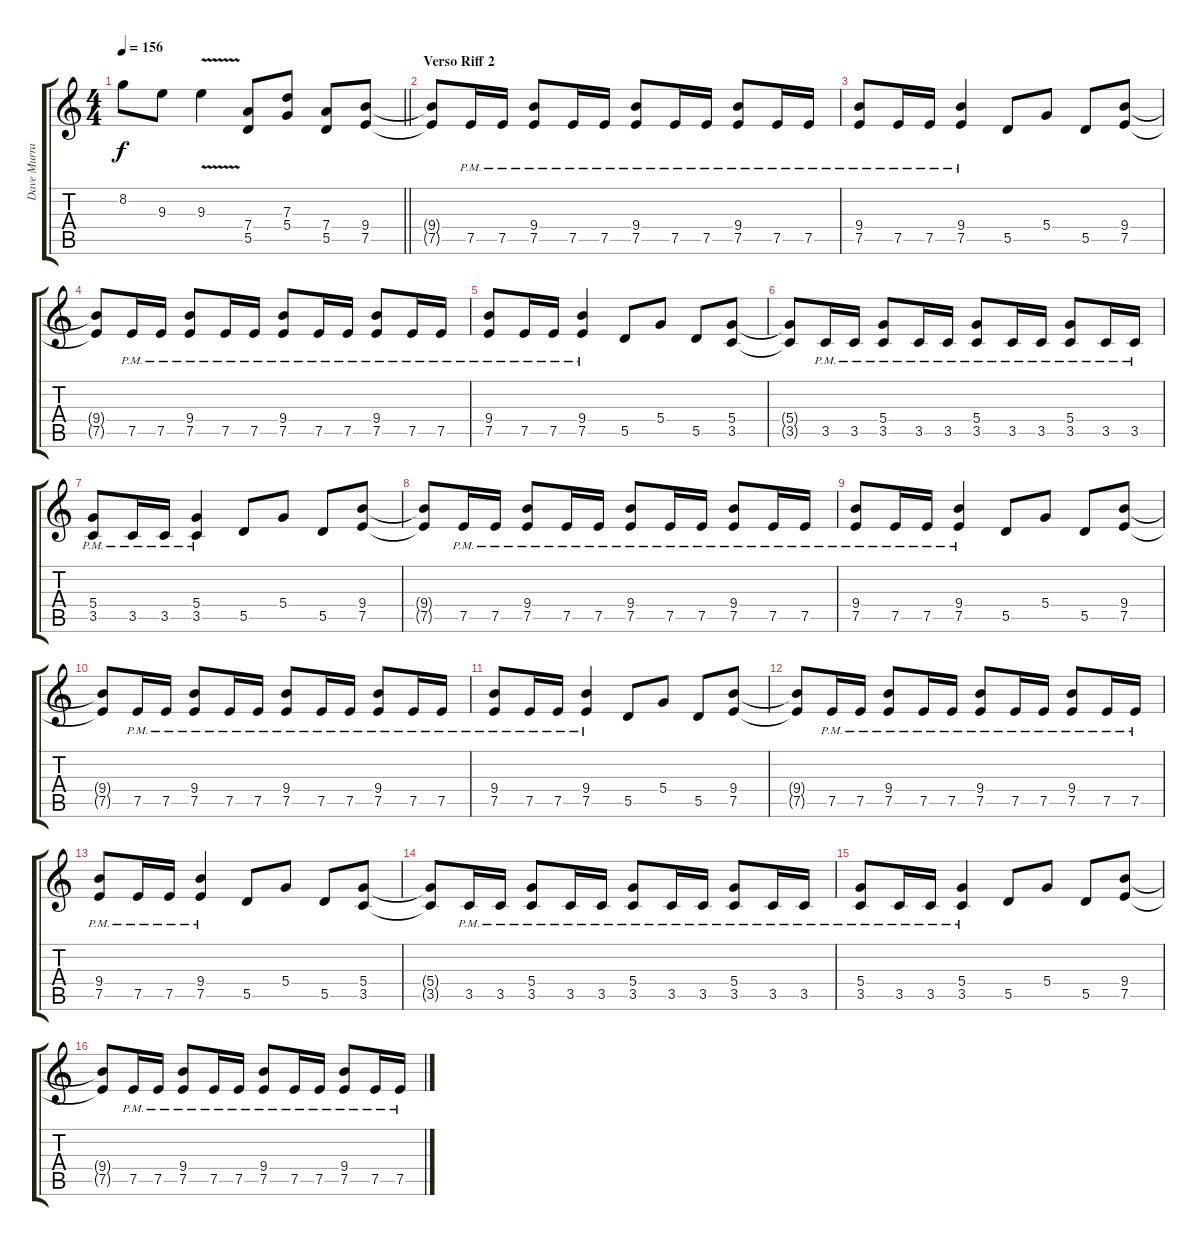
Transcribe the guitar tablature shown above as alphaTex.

\track ("Dave Murray" "Dave Murra") {instrument distortionguitar}
\staff {score tabs}
\tuning (E4 B3 G3 D3 A2 E2) {hide}
\ts (4 4)
\tempo 156
\clef g2
\barLineRight lightlight
\ks c
8.2.8{dy f} 9.3.8 9.3{v}.4 (7.4 5.5).8 (7.3 5.4).8 (7.4 5.5).8 (9.4 7.5).8 |
\section ("" "Verso Riff 2")
(9.4{t} 7.5{t}).8 7.5{pm}.16 7.5{pm}.16 (9.4{pm} 7.5{pm}).8 7.5{pm}.16 7.5{pm}.16 (9.4{pm} 7.5{pm}).8 7.5{pm}.16 7.5{pm}.16 (9.4{pm} 7.5{pm}).8 7.5{pm}.16 7.5{pm}.16 |
(9.4{pm} 7.5{pm}).8 7.5{pm}.16 7.5{pm}.16 (9.4{pm} 7.5{pm}).4 5.5.8 5.4.8 5.5.8 (9.4 7.5).8 |
(9.4{t} 7.5{t}).8 7.5{pm}.16 7.5{pm}.16 (9.4{pm} 7.5{pm}).8 7.5{pm}.16 7.5{pm}.16 (9.4{pm} 7.5{pm}).8 7.5{pm}.16 7.5{pm}.16 (9.4{pm} 7.5{pm}).8 7.5{pm}.16 7.5{pm}.16 |
(9.4{pm} 7.5{pm}).8 7.5{pm}.16 7.5{pm}.16 (9.4{pm} 7.5{pm}).4 5.5.8 5.4.8 5.5.8 (5.4 3.5).8 |
(5.4{t} 3.5{t}).8 3.5{pm}.16 3.5{pm}.16 (5.4{pm} 3.5{pm}).8 3.5{pm}.16 3.5{pm}.16 (5.4{pm} 3.5{pm}).8 3.5{pm}.16 3.5{pm}.16 (5.4{pm} 3.5{pm}).8 3.5{pm}.16 3.5{pm}.16 |
(5.4{pm} 3.5{pm}).8 3.5{pm}.16 3.5{pm}.16 (5.4{pm} 3.5{pm}).4 5.5.8 5.4.8 5.5.8 (9.4 7.5).8 |
(9.4{t} 7.5{t}).8 7.5{pm}.16 7.5{pm}.16 (9.4{pm} 7.5{pm}).8 7.5{pm}.16 7.5{pm}.16 (9.4{pm} 7.5{pm}).8 7.5{pm}.16 7.5{pm}.16 (9.4{pm} 7.5{pm}).8 7.5{pm}.16 7.5{pm}.16 |
(9.4{pm} 7.5{pm}).8 7.5{pm}.16 7.5{pm}.16 (9.4{pm} 7.5{pm}).4 5.5.8 5.4.8 5.5.8 (9.4 7.5).8 |
(9.4{t} 7.5{t}).8 7.5{pm}.16 7.5{pm}.16 (9.4{pm} 7.5{pm}).8 7.5{pm}.16 7.5{pm}.16 (9.4{pm} 7.5{pm}).8 7.5{pm}.16 7.5{pm}.16 (9.4{pm} 7.5{pm}).8 7.5{pm}.16 7.5{pm}.16 |
(9.4{pm} 7.5{pm}).8 7.5{pm}.16 7.5{pm}.16 (9.4{pm} 7.5{pm}).4 5.5.8 5.4.8 5.5.8 (9.4 7.5).8 |
(9.4{t} 7.5{t}).8 7.5{pm}.16 7.5{pm}.16 (9.4{pm} 7.5{pm}).8 7.5{pm}.16 7.5{pm}.16 (9.4{pm} 7.5{pm}).8 7.5{pm}.16 7.5{pm}.16 (9.4{pm} 7.5{pm}).8 7.5{pm}.16 7.5{pm}.16 |
(9.4{pm} 7.5{pm}).8 7.5{pm}.16 7.5{pm}.16 (9.4{pm} 7.5{pm}).4 5.5.8 5.4.8 5.5.8 (5.4 3.5).8 |
(5.4{t} 3.5{t}).8 3.5{pm}.16 3.5{pm}.16 (5.4{pm} 3.5{pm}).8 3.5{pm}.16 3.5{pm}.16 (5.4{pm} 3.5{pm}).8 3.5{pm}.16 3.5{pm}.16 (5.4{pm} 3.5{pm}).8 3.5{pm}.16 3.5{pm}.16 |
(5.4{pm} 3.5{pm}).8 3.5{pm}.16 3.5{pm}.16 (5.4{pm} 3.5{pm}).4 5.5.8 5.4.8 5.5.8 (9.4 7.5).8 |
(9.4{t} 7.5{t}).8 7.5{pm}.16 7.5{pm}.16 (9.4{pm} 7.5{pm}).8 7.5{pm}.16 7.5{pm}.16 (9.4{pm} 7.5{pm}).8 7.5{pm}.16 7.5{pm}.16 (9.4{pm} 7.5{pm}).8 7.5{pm}.16 7.5{pm}.16
